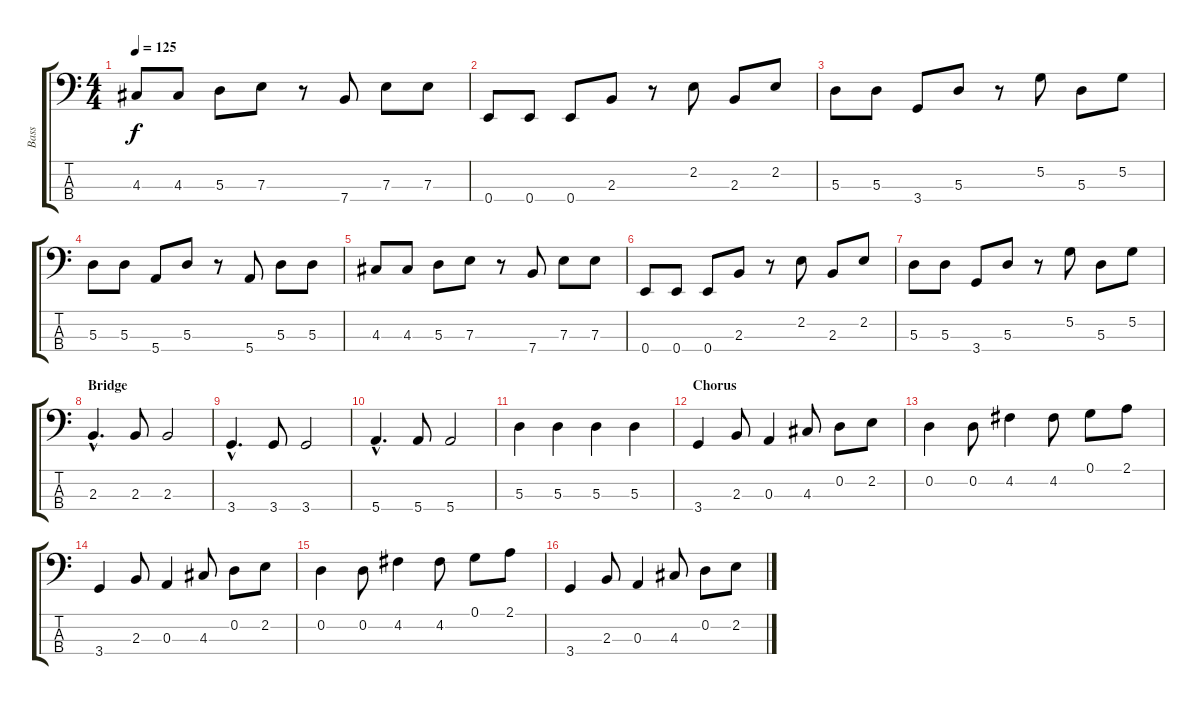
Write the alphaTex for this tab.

\track ("Bass" "Bass") {instrument electricbassfinger}
\staff {score tabs}
\tuning (G2 D2 A1 E1) {hide}
\ts (4 4)
\tempo 125
\clef f4
\ks c
4.3.8{dy f} 4.3.8 5.3.8 7.3.8 r.8 7.4.8 7.3.8 7.3.8 |
0.4.8 0.4.8 0.4.8 2.3.8 r.8 2.2.8 2.3.8 2.2.8 |
5.3.8 5.3.8 3.4.8 5.3.8 r.8 5.2.8 5.3.8 5.2.8 |
5.3.8 5.3.8 5.4.8 5.3.8 r.8 5.4.8 5.3.8 5.3.8 |
4.3.8 4.3.8 5.3.8 7.3.8 r.8 7.4.8 7.3.8 7.3.8 |
0.4.8 0.4.8 0.4.8 2.3.8 r.8 2.2.8 2.3.8 2.2.8 |
5.3.8 5.3.8 3.4.8 5.3.8 r.8 5.2.8 5.3.8 5.2.8 |
\section ("" "Bridge")
2.3{hac}.4{d} 2.3.8 2.3.2 |
3.4{hac}.4{d} 3.4.8 3.4.2 |
5.4{hac}.4{d} 5.4.8 5.4.2 |
5.3.4 5.3.4 5.3.4 5.3.4 |
\section ("" "Chorus")
3.4.4 2.3.8 0.3.4 4.3.8 0.2.8 2.2.8 |
0.2.4 0.2.8 4.2.4 4.2.8 0.1.8 2.1.8 |
3.4.4 2.3.8 0.3.4 4.3.8 0.2.8 2.2.8 |
0.2.4 0.2.8 4.2.4 4.2.8 0.1.8 2.1.8 |
3.4.4 2.3.8 0.3.4 4.3.8 0.2.8 2.2.8
